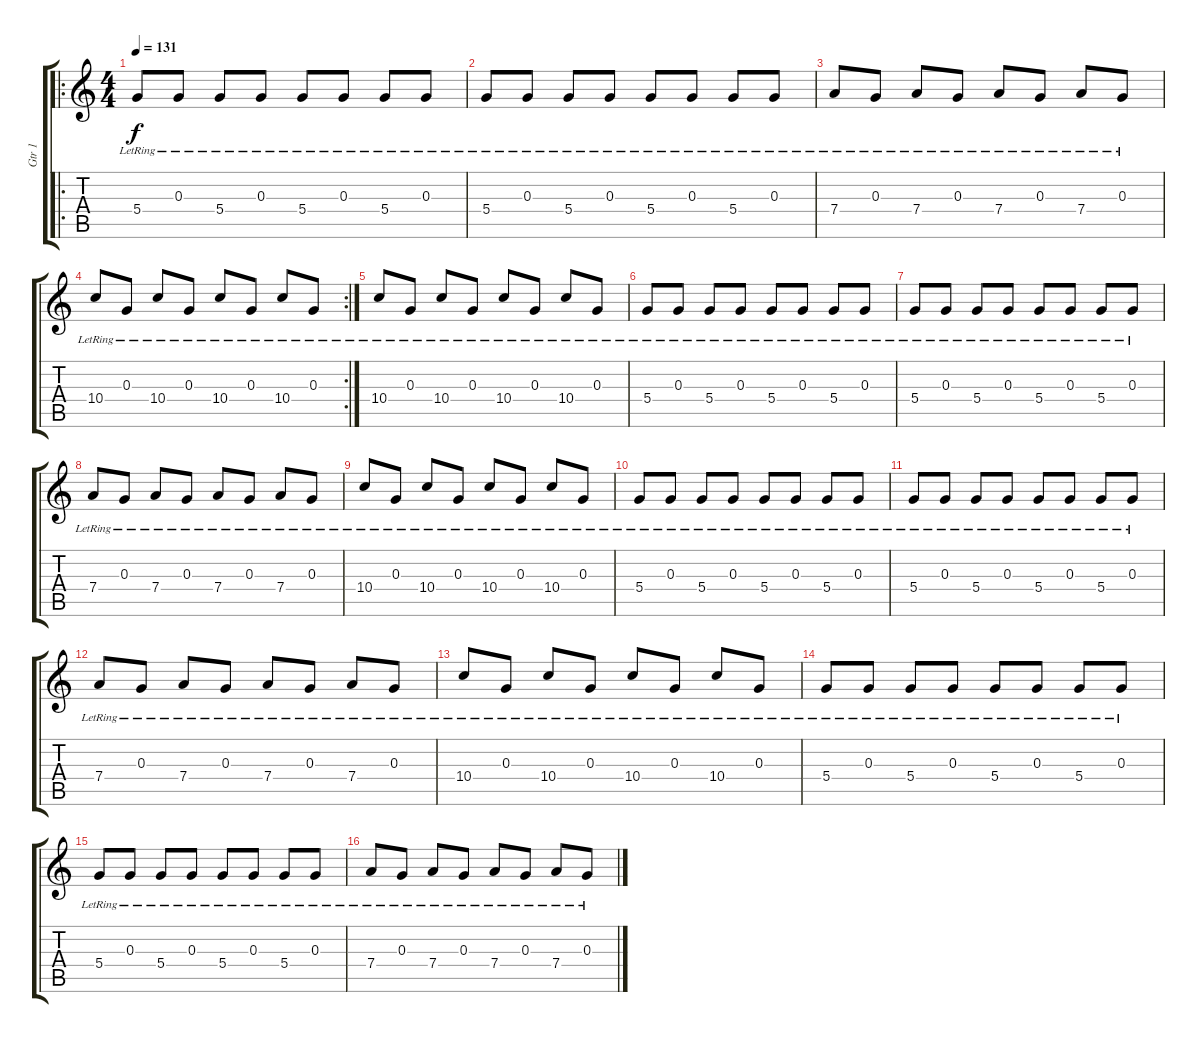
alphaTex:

\track ("Gtr 1" "Gtr 1") {instrument overdrivenguitar}
\staff {score tabs}
\tuning (E4 B3 G3 D3 A2 E2) {hide}
\ro
\ts (4 4)
\tempo 131
\clef g2
\ks c
5.4{lr}.8{dy f instrument overdrivenguitar} 0.3{lr}.8 5.4{lr}.8 0.3{lr}.8 5.4{lr}.8 0.3{lr}.8 5.4{lr}.8 0.3{lr}.8 |
5.4{lr}.8 0.3{lr}.8 5.4{lr}.8 0.3{lr}.8 5.4{lr}.8 0.3{lr}.8 5.4{lr}.8 0.3{lr}.8 |
7.4{lr}.8 0.3{lr}.8 7.4{lr}.8 0.3{lr}.8 7.4{lr}.8 0.3{lr}.8 7.4{lr}.8 0.3{lr}.8 |
\rc 2
10.4{lr}.8 0.3{lr}.8 10.4{lr}.8 0.3{lr}.8 10.4{lr}.8 0.3{lr}.8 10.4{lr}.8 0.3{lr}.8 |
10.4{lr}.8 0.3{lr}.8 10.4{lr}.8 0.3{lr}.8 10.4{lr}.8 0.3{lr}.8 10.4{lr}.8 0.3{lr}.8 |
5.4{lr}.8 0.3{lr}.8 5.4{lr}.8 0.3{lr}.8 5.4{lr}.8 0.3{lr}.8 5.4{lr}.8 0.3{lr}.8 |
5.4{lr}.8 0.3{lr}.8 5.4{lr}.8 0.3{lr}.8 5.4{lr}.8 0.3{lr}.8 5.4{lr}.8 0.3{lr}.8 |
7.4{lr}.8 0.3{lr}.8 7.4{lr}.8 0.3{lr}.8 7.4{lr}.8 0.3{lr}.8 7.4{lr}.8 0.3{lr}.8 |
10.4{lr}.8 0.3{lr}.8 10.4{lr}.8 0.3{lr}.8 10.4{lr}.8 0.3{lr}.8 10.4{lr}.8 0.3{lr}.8 |
5.4{lr}.8 0.3{lr}.8 5.4{lr}.8 0.3{lr}.8 5.4{lr}.8 0.3{lr}.8 5.4{lr}.8 0.3{lr}.8 |
5.4{lr}.8 0.3{lr}.8 5.4{lr}.8 0.3{lr}.8 5.4{lr}.8 0.3{lr}.8 5.4{lr}.8 0.3{lr}.8 |
7.4{lr}.8 0.3{lr}.8 7.4{lr}.8 0.3{lr}.8 7.4{lr}.8 0.3{lr}.8 7.4{lr}.8 0.3{lr}.8 |
10.4{lr}.8 0.3{lr}.8 10.4{lr}.8 0.3{lr}.8 10.4{lr}.8 0.3{lr}.8 10.4{lr}.8 0.3{lr}.8 |
5.4{lr}.8 0.3{lr}.8 5.4{lr}.8 0.3{lr}.8 5.4{lr}.8 0.3{lr}.8 5.4{lr}.8 0.3{lr}.8 |
5.4{lr}.8 0.3{lr}.8 5.4{lr}.8 0.3{lr}.8 5.4{lr}.8 0.3{lr}.8 5.4{lr}.8 0.3{lr}.8 |
7.4{lr}.8 0.3{lr}.8 7.4{lr}.8 0.3{lr}.8 7.4{lr}.8 0.3{lr}.8 7.4{lr}.8 0.3{lr}.8
